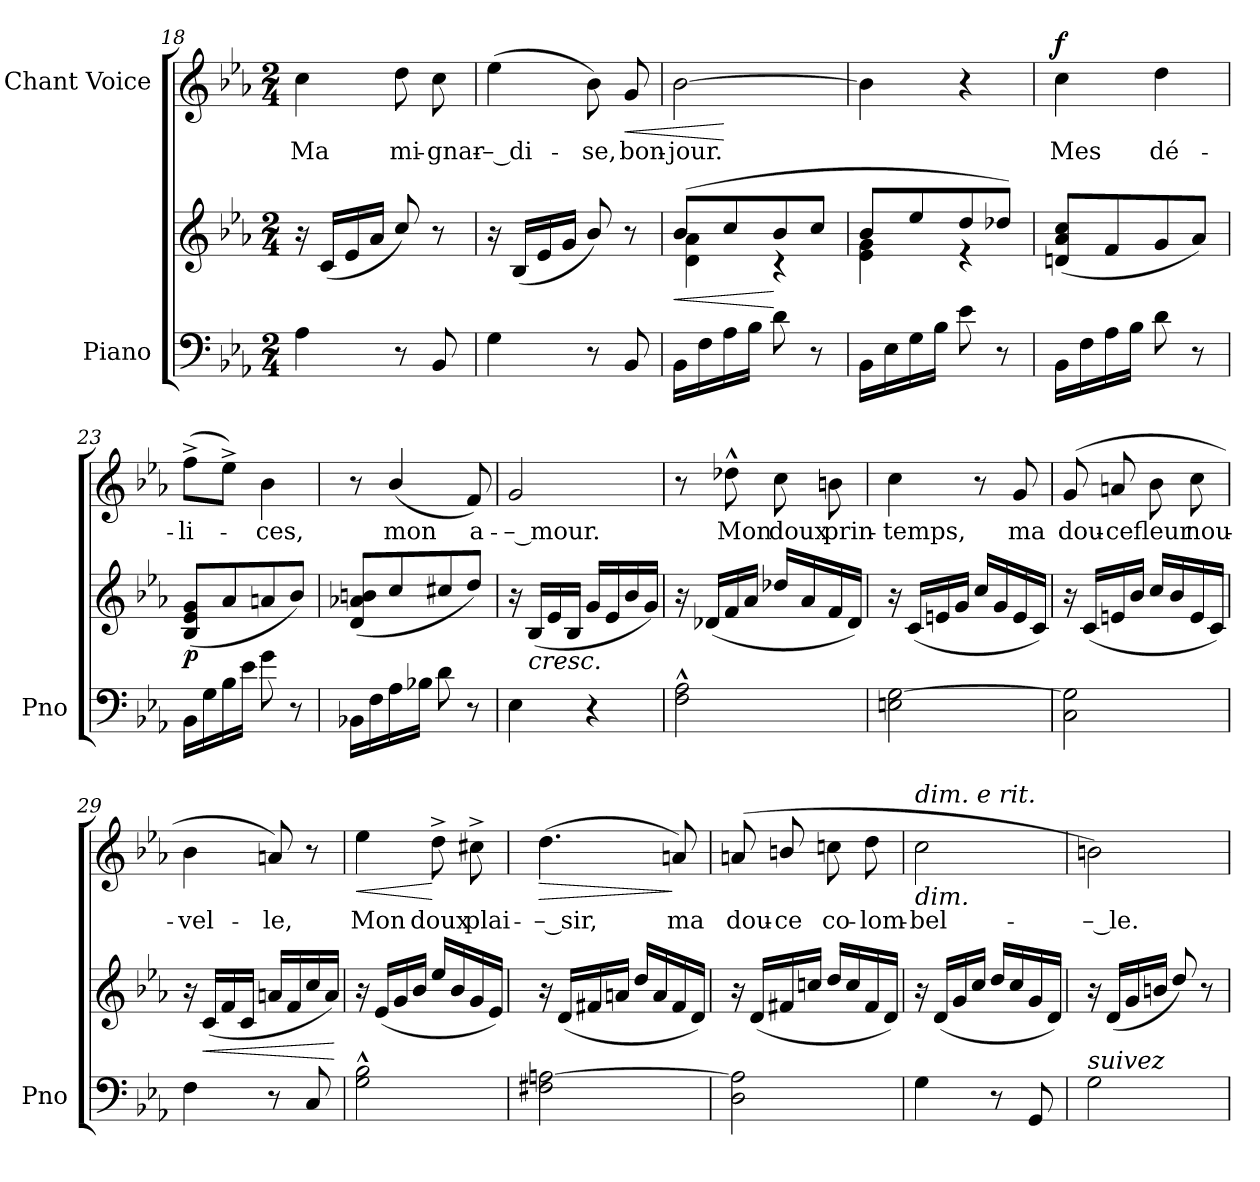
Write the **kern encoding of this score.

**kern	**kern	**dynam	**kern	**text	**dynam
*part2	*part2	*part2	*part1	*part1	*part1
*staff3	*staff2	*staff2/3	*staff1	*staff1	*staff1
*I"Piano	*	*	*I"Chant Voice	*	*
*I'Pno	*	*	*	*	*
*clefF4	*clefG2	*	*clefG2	*	*
*k[b-e-a-]	*k[b-e-a-]	*	*k[b-e-a-]	*	*
*M2/4	*M2/4	*	*M2/4	*	*
=18	=18	=18	=18	=18	=18
4A-\	16r	.	4cc\	-Ma	.
.	(<16c/LL	.	.	.	.
.	16e-/	.	.	.	.
.	16a-/JJ	.	.	.	.
8r	8cc/)	.	8dd\	mi-	.
8BB-/	8r	.	8cc\	-gnar-	.
=19	=19	=19	=19	=19	=19
4G\	16r	.	(4ee-\	– di-	.
.	(<16B-/LL	.	.	.	.
.	16e-/	.	.	.	.
.	16g/JJ	.	.	.	.
8r	8b-/)	.	8b-\)	-se,	.
!	!	!	!	!	!LO:HP:b
8BB-/	8r	.	8g/	bon-	<
=20	=20	=20	=20	=20	=20
!	!	!LO:HP:b	!	!	!
*	*^	*	*^	*	*
16BB-\LL	(8b-/L	4d\ 4a-\	<	[2b-\	8ryy	-jour.	.
16F\	.	.	.	.	.	.	.
16A-\	8cc/	.	.	.	8ryy	.	[
16B-\JJ	.	.	.	.	.	.	.
8d\	8b-/	4r	[	.	4ryy	.	.
8r	8cc/J	.	.	.	.	.	.
*	*	*	*	*v	*v	*	*
=21	=21	=21	=21	=21	=21	=21
16BB-\LL	8b-/L	4e-\ 4g\	.	4b-\]	.	.
16E-\	.	.	.	.	.	.
16G\	8ee-/	.	.	.	.	.
16B-\JJ	.	.	.	.	.	.
8e-\	8dd/	4r	.	4r	.	.
8r	8dd-X/J)	.	.	.	.	.
*	*v	*v	*	*	*	*
=22	=22	=22	=22	=22	=22
!	!	!	!	!	!LO:DY:a
16BB-\LL	(8dn/ 8a-/ 8cc/L	.	4cc\	-Mes	f
16F\	.	.	.	.	.
16A-\	8f/	.	.	.	.
16B-\JJ	.	.	.	.	.
8d\	8g/	.	4dd\	dé-	.
8r	8a-/J)	.	.	.	.
=23	=23	=23	=23	=23	=23
!	!	!LO:DY:b	!	!	!
16BB-\LL	(8B-/ 8e-/ 8g/L	p	(8ff^\L	-li-	.
16G\	.	.	.	.	.
16B-\	8a-/	.	8ee-^\J)	.	.
16e-\JJ	.	.	.	.	.
8g\	8an/	.	4b-\	-ces,	.
8r	8b-/J)	.	.	.	.
=24	=24	=24	=24	=24	=24
16BB-X\LL	(8d/ 8a-X/ 8bn/L	.	8r	.	.
16F\	.	.	.	.	.
16A-\	8cc/	.	(4b-/	mon	.
16B-X\JJ	.	.	.	.	.
8d\	8cc#X/	.	.	.	.
8r	8dd/J)	.	8f/)	a-	.
=25	=25	=25	=25	=25	=25
4E-\	16r	.	2g/	-– mour.	.
!	!LO:TX:b:i:t=cresc.	!	!	!	!
.	(16B-/LL	.	.	.	.
.	16e-/	.	.	.	.
.	16B-/JJ	.	.	.	.
4r	16g/LL	.	.	.	.
.	16e-/	.	.	.	.
.	16b-/	.	.	.	.
.	16g/JJ)	.	.	.	.
=26	=26	=26	=26	=26	=26
2F\^^ 2A-\^^	16r	.	8r	.	.
.	(16d-X/LL	.	.	.	.
.	16f/	.	8dd-X^^\	Mon	.
.	16a-/JJ	.	.	.	.
.	16dd-X/LL	.	8cc\	doux	.
.	16a-/	.	.	.	.
.	16f/	.	8bn\	prin-	.
.	16d-/JJ)	.	.	.	.
=27	=27	=27	=27	=27	=27
2En\ [2G\	16r	.	4cc\	-temps,	.
.	(16c/LL	.	.	.	.
.	16en/	.	.	.	.
.	16g/JJ	.	.	.	.
.	16cc/LL	.	8r	.	.
.	16g/	.	.	.	.
.	16e/	.	8g/	ma	.
.	16c/JJ)	.	.	.	.
=28	=28	=28	=28	=28	=28
2C\ 2G\]	16r	.	(8g/	dou-	.
.	(16c/LL	.	.	.	.
.	16en/	.	8an/	-ce	.
.	16b-/JJ	.	.	.	.
.	16cc/LL	.	8b-\	fleur	.
.	16b-/	.	.	.	.
.	16e/	.	8cc\	nou-	.
.	16c/JJ)	.	.	.	.
=29	=29	=29	=29	=29	=29
4F\	16r	.	4b-\	-vel-	.
!	!	!LO:HP:b	!	!	!
.	(16c/LL	<	.	.	.
.	16f/	.	.	.	.
.	16c/JJ	.	.	.	.
8r	16an/LL	.	8an/)	-le,	.
.	16f/	.	.	.	.
8C/	16cc/	.	8r	.	.
.	16a/JJ)	.	.	.	.
.	.	[	.	.	.
=30	=30	=30	=30	=30	=30
!	!	!	!	!	!LO:HP:b
2G\^^ 2B-\^^	16r	.	4ee-\	Mon	<
.	(16e-/LL	.	.	.	.
.	16g/	.	.	.	.
.	16b-/JJ	.	.	.	.
.	16ee-/LL	.	8dd^\	doux	[
.	16b-/	.	.	.	.
.	16g/	.	8cc#X^\	plai-	.
.	16e-/JJ)	.	.	.	.
=31	=31	=31	=31	=31	=31
!	!	!	!	!	!LO:HP:b
2F#X\ [2An\	16r	.	(4.dd\	-– sir,	>
.	(16d/LL	.	.	.	.
.	16f#X/	.	.	.	.
.	16an/JJ	.	.	.	.
.	16dd/LL	.	.	.	.
.	16a/	.	.	.	.
.	16f#/	.	8an/)	ma	]
.	16d/JJ)	.	.	.	.
=32	=32	=32	=32	=32	=32
2D\ 2An\]	16r	.	(8an/	dou-	.
.	(16d/LL	.	.	.	.
.	16f#X/	.	8bn/	-ce	.
.	16ccn/JJ	.	.	.	.
.	16dd/LL	.	8ccn\	co-	.
.	16cc/	.	.	.	.
.	16f#/	.	8dd\	-lom-	.
.	16d/JJ)	.	.	.	.
=33	=33	=33	=33	=33	=33
!	!	!	!LO:TX:b:i:t=dim.	!	!
!	!	!	!LO:TX:a:i:t=dim. e rit.	!	!
4G\	16r	.	2cc\	-bel-	.
.	(16d/LL	.	.	.	.
.	16g/	.	.	.	.
.	16cc/JJ	.	.	.	.
8r	16dd/LL	.	.	.	.
.	16cc/	.	.	.	.
8GG/	16g/	.	.	.	.
.	16d/JJ)	.	.	.	.
=34	=34	=34	=34	=34	=34
!LO:TX:i:t=suivez	!	!	!	!	!
2G\	16r	.	2bn\)	-– le.	.
.	(16d/LL	.	.	.	.
.	16g/	.	.	.	.
.	16bn/JJ	.	.	.	.
.	8dd/)	.	.	.	.
.	8r	.	.	.	.
=	=	=	=	=	=
*-	*-	*-	*-	*-	*-
